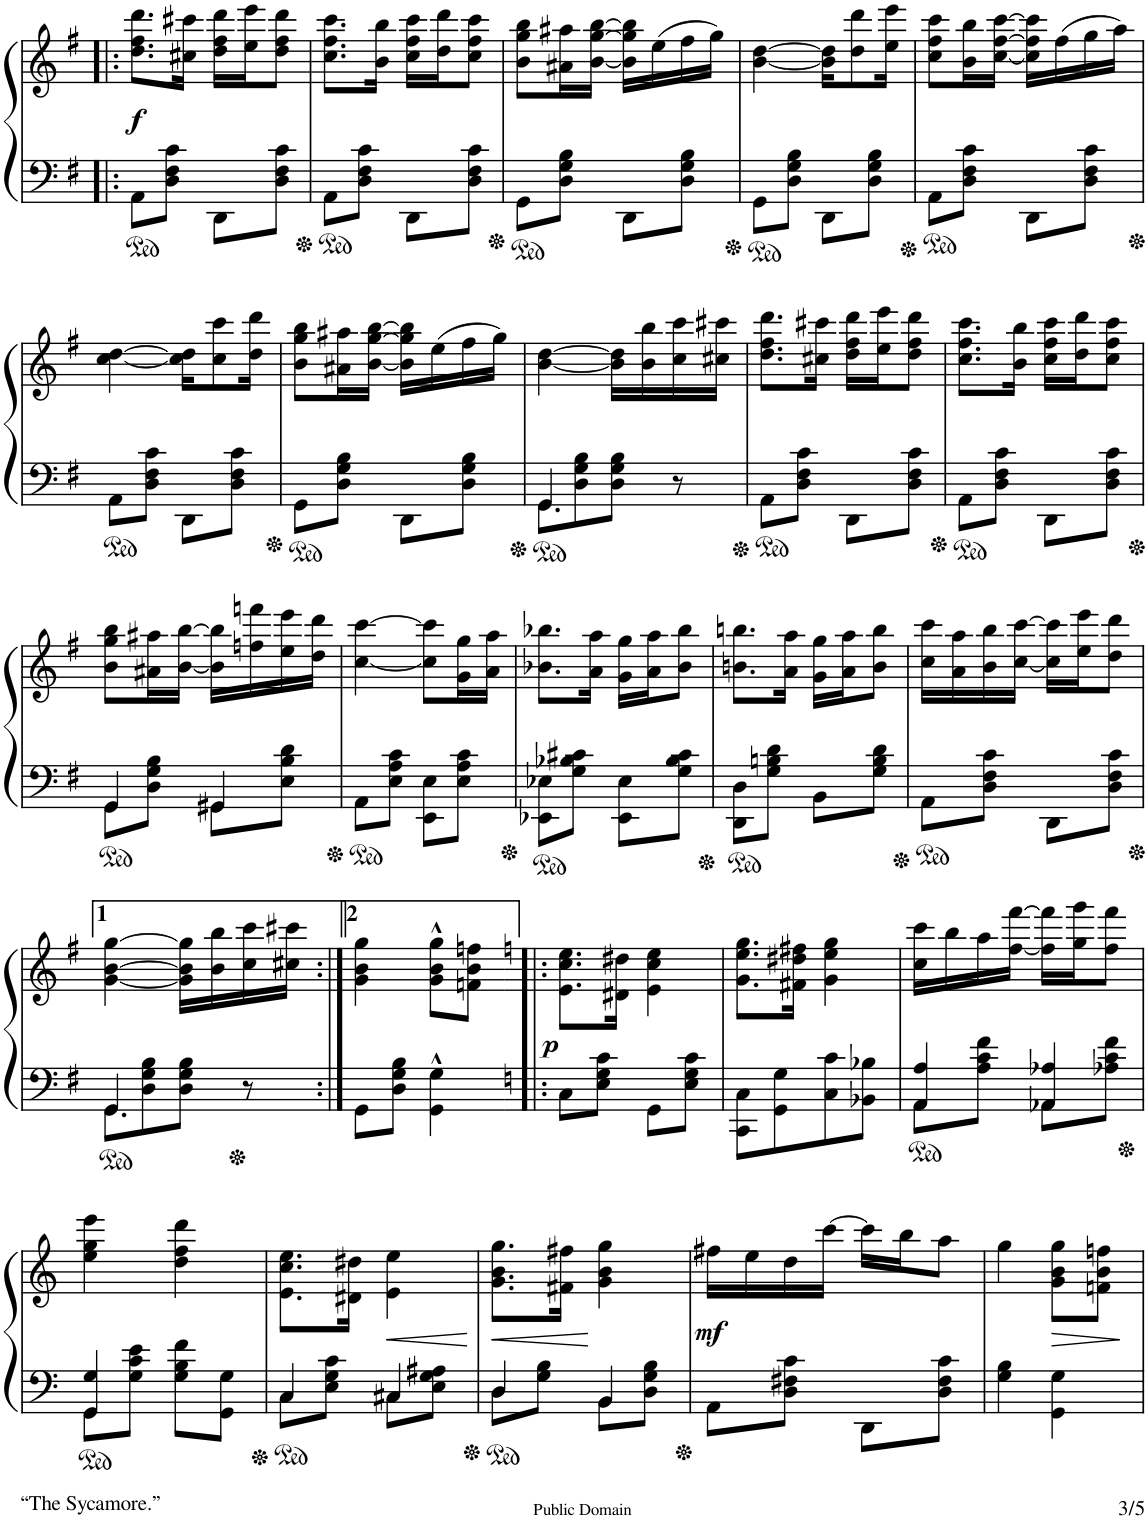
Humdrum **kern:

**kern	**kern	**dynam
*part1	*part1	*part1
*staff2	*staff1	*staff1/2
*I"Piano	*	*
*I'Pno.	*	*
!!LO:PB:g=z
*clefF4	*clefG2	*
*k[f#]	*k[f#]	*
*G:	*G:	*
*M2/4	*M2/4	*
=22!|:	=22!|:	=22!|:
!	!	!LO:DY:b
8AA\L	8.dd\ 8.ff#\ 8.ddd\L	f
8D\ 8F#\ 8c\J	.	.
.	16cc#X\ 16ccc#X\Jk	.
8DD\L	16dd\ 16ff#\ 16ddd\LL	.
.	16ee\ 16eee\J	.
8D\ 8F#\ 8c\J	8dd\ 8ff#\ 8ddd\J	.
=23	=23	=23
8AA\L	8.cc\ 8.ff#\ 8.ccc\L	.
8D\ 8F#\ 8c\J	.	.
.	16b\ 16bb\Jk	.
8DD\L	16cc\ 16ff#\ 16ccc\LL	.
.	16dd\ 16ddd\J	.
8D\ 8F#\ 8c\J	8cc\ 8ff#\ 8ccc\J	.
=24	=24	=24
8GG\L	8b\ 8gg\ 8bb\L	.
8D\ 8G\ 8B\J	16a#X\ 16aa#X\L	.
.	[16b\ [16gg\ [16bb\JJ	.
8DD\L	16b\] 16gg\] 16bb\]LL	.
.	(16ee\	.
8D\ 8G\ 8B\J	16ff#\	.
.	16gg\JJ)	.
=25	=25	=25
8GG\L	[4b\ [4dd\	.
8D\ 8G\ 8B\J	.	.
8DD\L	16b\] 16dd\]KL	.
.	8dd\ 8ddd\	.
8D\ 8G\ 8B\J	.	.
.	16ee\ 16eee\Jk	.
=26	=26	=26
8AA\L	8cc\ 8ff#\ 8ccc\L	.
8D\ 8F#\ 8c\J	16b\ 16bb\L	.
.	[16cc\ [16ff#\ [16ccc\JJ	.
8DD\L	16cc\] 16ff#\] 16ccc\]LL	.
.	(16ff#\	.
8D\ 8F#\ 8c\J	16gg\	.
.	16aa\JJ)	.
!!LO:LB:g=z
=27	=27	=27
8AA\L	[4cc\ [4dd\	.
8D\ 8F#\ 8c\J	.	.
8DD\L	16cc\] 16dd\]KL	.
.	8cc\ 8ccc\	.
8D\ 8F#\ 8c\J	.	.
.	16dd\ 16ddd\Jk	.
=28	=28	=28
8GG\L	8b\ 8gg\ 8bb\L	.
8D\ 8G\ 8B\J	16a#X\ 16aa#X\L	.
.	[16b\ [16gg\ [16bb\JJ	.
8DD\L	16b\] 16gg\] 16bb\]LL	.
.	(16ee\	.
8D\ 8G\ 8B\J	16ff#\	.
.	16gg\JJ)	.
=29	=29	=29
*^	*	*
!LO:N:head=solid	!LO:N:head=solid	!	!
8GG\L	4.GG/	[4b\ [4dd\	.
8D\ 8G\ 8B\	.	.	.
8D\ 8G\ 8B\J	.	16b\] 16dd\]LL	.
.	.	16b\ 16bb\	.
8r	8ryy	16cc\ 16ccc\	.
.	.	16cc#X\ 16ccc#X\JJ	.
*v	*v	*	*
=30	=30	=30
8AA\L	8.dd\ 8.ff#\ 8.ddd\L	.
8D\ 8F#\ 8c\J	.	.
.	16cc#X\ 16ccc#X\Jk	.
8DD\L	16dd\ 16ff#\ 16ddd\LL	.
.	16ee\ 16eee\J	.
8D\ 8F#\ 8c\J	8dd\ 8ff#\ 8ddd\J	.
=31	=31	=31
8AA\L	8.cc\ 8.ff#\ 8.ccc\L	.
8D\ 8F#\ 8c\J	.	.
.	16b\ 16bb\Jk	.
8DD\L	16cc\ 16ff#\ 16ccc\LL	.
.	16dd\ 16ddd\J	.
8D\ 8F#\ 8c\J	8cc\ 8ff#\ 8ccc\J	.
!!LO:LB:g=z
=32	=32	=32
*^	*	*
8GG\L	4GG/	8b\ 8gg\ 8bb\L	.
8D\ 8G\ 8B\J	.	16a#X\ 16aa#X\L	.
.	.	[16b\ [16bb\JJ	.
8GG#X\L	4GG#/	16b\] 16bb\]LL	.
.	.	16ffn\ 16fffn\	.
8E\ 8B\ 8d\J	.	16ee\ 16eee\	.
.	.	16dd\ 16ddd\JJ	.
*v	*v	*	*
=33	=33	=33
8AA\L	[4cc\ [4ccc\	.
8E\ 8A\ 8c\J	.	.
8EE\ 8E\L	8cc\] 8ccc\]L	.
8E\ 8A\ 8c\J	16g\ 16gg\L	.
.	16a\ 16aa\JJ	.
=34	=34	=34
8EE-X\ 8E-X\L	8.b-X\ 8.bb-X\L	.
8G\ 8B-X\ 8c#X\J	.	.
.	16a\ 16aa\Jk	.
8EE-\ 8E-\L	16g\ 16gg\LL	.
.	16a\ 16aa\J	.
8G\ 8B-\ 8c#\J	8b-\ 8bb-\J	.
=35	=35	=35
8DD\ 8D\L	8.bn\ 8.bbn\L	.
8G\ 8Bn\ 8d\J	.	.
.	16a\ 16aa\Jk	.
8BB\L	16g\ 16gg\LL	.
.	16a\ 16aa\J	.
8G\ 8B\ 8d\J	8b\ 8bb\J	.
=36	=36	=36
8AA\L	16cc\ 16ccc\LL	.
.	16a\ 16aa\	.
8D\ 8F#\ 8c\J	16b\ 16bb\	.
.	[16cc\ [16ccc\JJ	.
8DD\L	16cc\] 16ccc\]LL	.
.	16ee\ 16eee\J	.
8D\ 8F#\ 8c\J	8dd\ 8ddd\J	.
!!LO:LB:g=z
=37	=37	=37
!LO:N:head=solid	!	!
*^	*	*
8GG\L	4.GG/	[4g\ [4b\ [4gg\	.
8D\ 8G\ 8B\	.	.	.
8D\ 8G\ 8B\J	.	16g\] 16b\] 16gg\]LL	.
.	.	16b\ 16bb\	.
8r	8ryy	16cc\ 16ccc\	.
.	.	16cc#X\ 16ccc#X\JJ	.
*v	*v	*	*
=38:|!	=38:|!	=38:|!
8GG\L	4g\ 4b\ 4gg\	.
8D\ 8G\ 8B\J	.	.
4GG\^^ 4G\^^	8g\^^ 8b\^^ 8gg\^^L	.
.	8fn\ 8b\ 8ffn\J	.
=39!|:	=39!|:	=39!|:
*k[]	*k[]	*
*C:	*C:	*
!	!	!LO:DY:b
8C\L	8.e\ 8.cc\ 8.ee\L	p
8E\ 8G\ 8c\J	.	.
.	16d#X\ 16dd#X\Jk	.
8GG\L	4e\ 4cc\ 4ee\	.
8E\ 8G\ 8c\J	.	.
=40	=40	=40
8CC\ 8C\L	8.g\ 8.ee\ 8.gg\L	.
8GG\ 8G\	.	.
.	16f#X\ 16dd#X\ 16ff#X\Jk	.
8C\ 8c\	4g\ 4ee\ 4gg\	.
8BB-X\ 8B-X\J	.	.
=41	=41	=41
*^	*	*
8AA\L	4AA/ 4A/	16cc\ 16ccc\LL	.
.	.	16bb\	.
8A\ 8c\ 8f\J	.	16aa\	.
.	.	[16ff\ [16fff\JJ	.
8AA-X\L	4AA-/ 4A-X/	16ff\] 16fff\]LL	.
.	.	16gg\ 16ggg\J	.
8A-X\ 8c\ 8f\J	.	8ff\ 8fff\J	.
!!LO:LB:g=z
=42	=42	=42	=42
8GG\L	4GG/ 4G/	4ee\ 4gg\ 4eee\	.
8G\ 8c\ 8e\J	.	.	.
8G\ 8B\ 8f\L	4ryy	4dd\ 4ff\ 4ddd\	.
8GG\ 8G\J	.	.	.
=43	=43	=43	=43
8C\L	4C/	8.e\ 8.cc\ 8.ee\L	.
8E\ 8G\ 8c\J	.	.	.
.	.	16d#X\ 16dd#X\Jk	.
!	!	!	!LO:HP:b
8C#X\L	4C#/	4e\ 4ee\	<
8E\ 8G\ 8A#X\J	.	.	.
*v	*v	*	*
.	.	[
=44	=44	=44
*^	*	*
!	!	!	!LO:HP:b
8D\L	4D/	8.g\ 8.b\ 8.gg\L	<
8G\ 8B\J	.	.	.
.	.	16f#X\ 16ff#X\Jk	.
8BB\L	4BB/	4g\ 4b\ 4gg\	[
8D\ 8G\ 8B\J	.	.	.
*v	*v	*	*
=45	=45	=45
!	!	!LO:DY:b
8AA\L	16ff#X\LL	mf
.	16ee\	.
8D\ 8F#X\ 8c\J	16dd\	.
.	[16ccc\JJ	.
8DD\L	16ccc\LL]	.
.	16bb\J	.
8D\ 8F#\ 8c\J	8aa\J	.
=46	=46	=46
4G\ 4B\	4gg\	.
!	!	!LO:HP:b
4GG\ 4G\	8g\ 8b\ 8gg\L	>
.	8fn\ 8b\ 8ffn\J	.
.	.	]
=	=	=
*-	*-	*-
